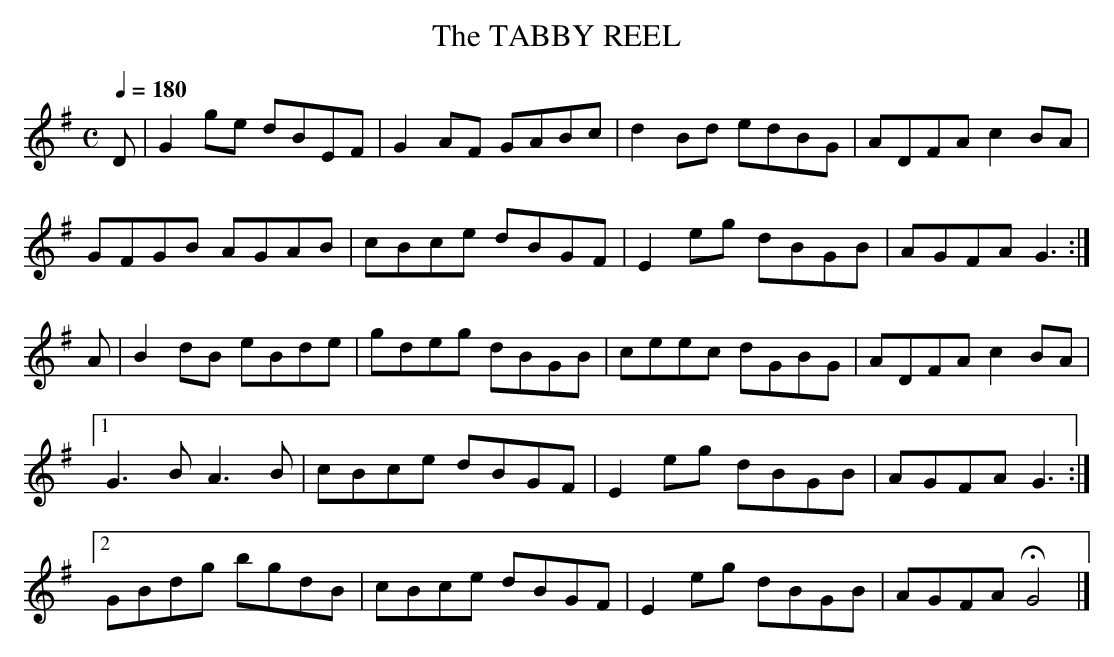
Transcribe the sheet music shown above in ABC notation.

X:1
T:TABBY REEL, The
Q:1/4=180
M:C
L:1/8
K:G
D|G2ge dBEF|G2AF GABc|d2Bd edBG|ADFA c2BA|
GFGB AGAB|cBce dBGF|E2eg dBGB|AGFA G3:|
A|B2dB eBde|gdeg dBGB|ceec dGBG|ADFA c2BA|
[1 G3B A3B|cBce dBGF|E2eg dBGB|AGFA G3:|
[2 GBdg bgdB|cBce dBGF|E2eg dBGB|AGFA HG4|]
